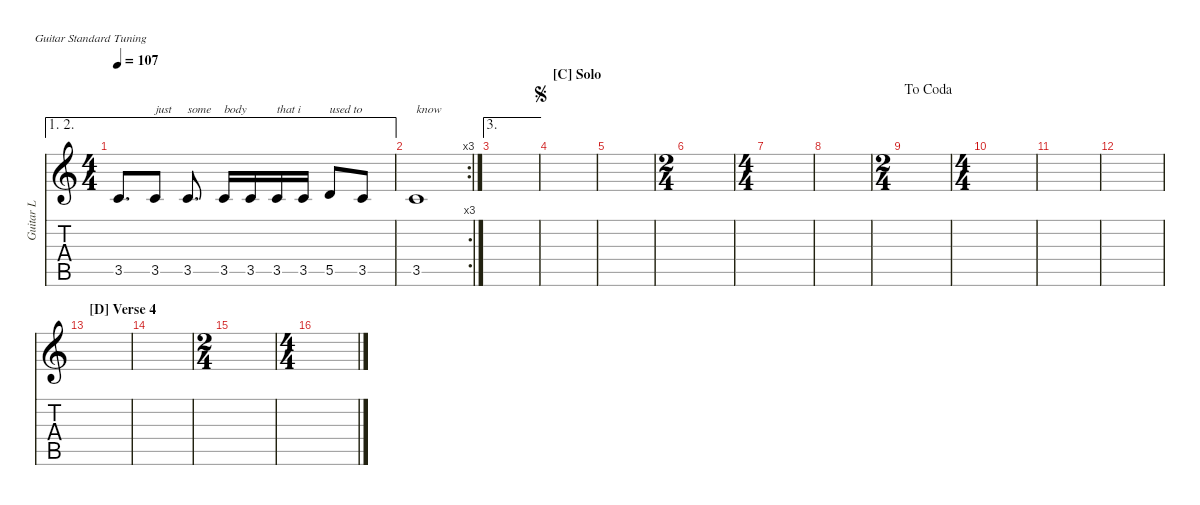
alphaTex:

\defaultSystemsLayout 4
\hideDynamics
\bracketExtendMode nobrackets
\track ("Guitar L" "Guitar L") {instrument acousticguitarsteel}
\staff {score tabs}
\tuning (E4 B3 G3 D3 A2 E2)
\ae (1 2)
\ts (4 4)
\tempo 107
\clef g2
\ks c
3.5.8{d dy mf beam Up} 3.5.8{txt "just" beam Up} 3.5.8{d txt "some" beam Up} 3.5.16{txt "body" beam Up} 3.5.16{beam Up} 3.5.16{txt "that i" beam Up} 3.5.16{beam Up} 5.5.8{txt "used to" beam Up} 3.5.8{beam Up} |
\rc 3
3.5.1{txt "know" beam Up} |
\ae 3
|
\section ("C" "Solo")
\jump segno
|
|
\ts (2 4)
|
\ts (4 4)
|
|
\ts (2 4)
\jump dacoda
|
\ts (4 4)
|
|
|
\section ("D" "Verse 4")
|
|
\ts (2 4)
|
\ts (4 4)
